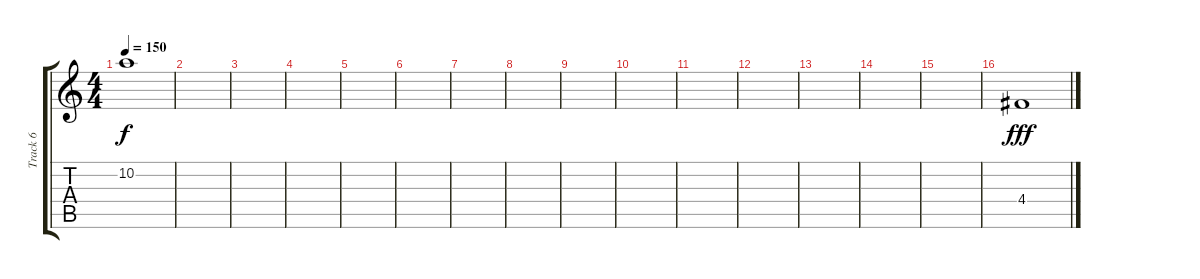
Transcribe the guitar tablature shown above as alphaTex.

\track ("Track 6" "Track 6") {instrument electricguitarjazz}
\staff {score tabs}
\tuning (E4 B3 G3 D3 A2 E2) {hide}
\ts (4 4)
\tempo 150
\clef g2
\ks c
10.2{t}.1{dy f} |
|
|
|
|
|
|
|
|
|
|
|
|
|
|
4.4.1{dy fff instrument overdrivenguitar}
